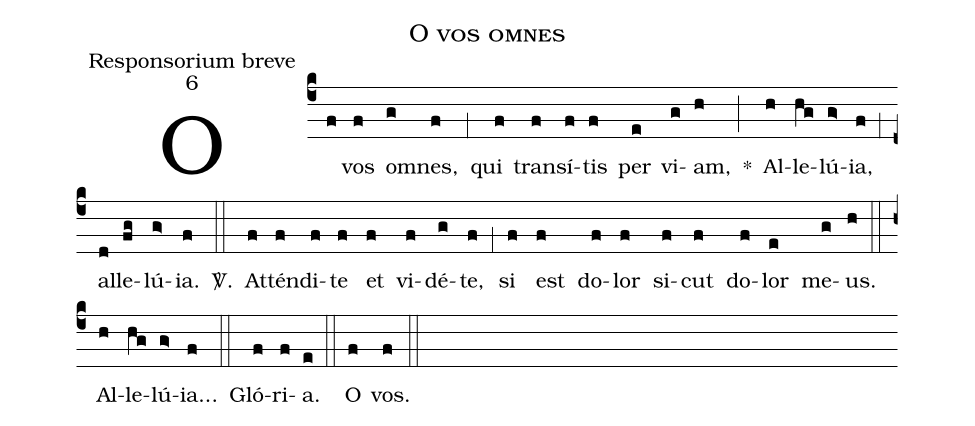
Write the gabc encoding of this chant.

name:O vos omnes;
office-part:Responsorium breve;
mode:6;
%%
(c4) O(f) vos(f) o(g)mnes,(f) (;1) qui(f) tran(f)sí(f)tis(f) per(e) vi(g)am,(h) *(;) Al(h)le(hg)lú(g>)ia,(f) (;1) al(d)le(fg)lú(g>)ia.(f) <sp>V/</sp>.(::) At(f)tén(f)di(f)te(f) et(f) vi(f)dé(g)te,(f) (;1) si(f) est(f) do(f)lor(f) si(f)cut(f) do(f)lor(e) me(g)us.(h) (::) Al(h)le(hg)lú(g>)ia...(f) (::) Gló(f)ri(f)a.(e) (::) O(f) vos.(f) (::)
